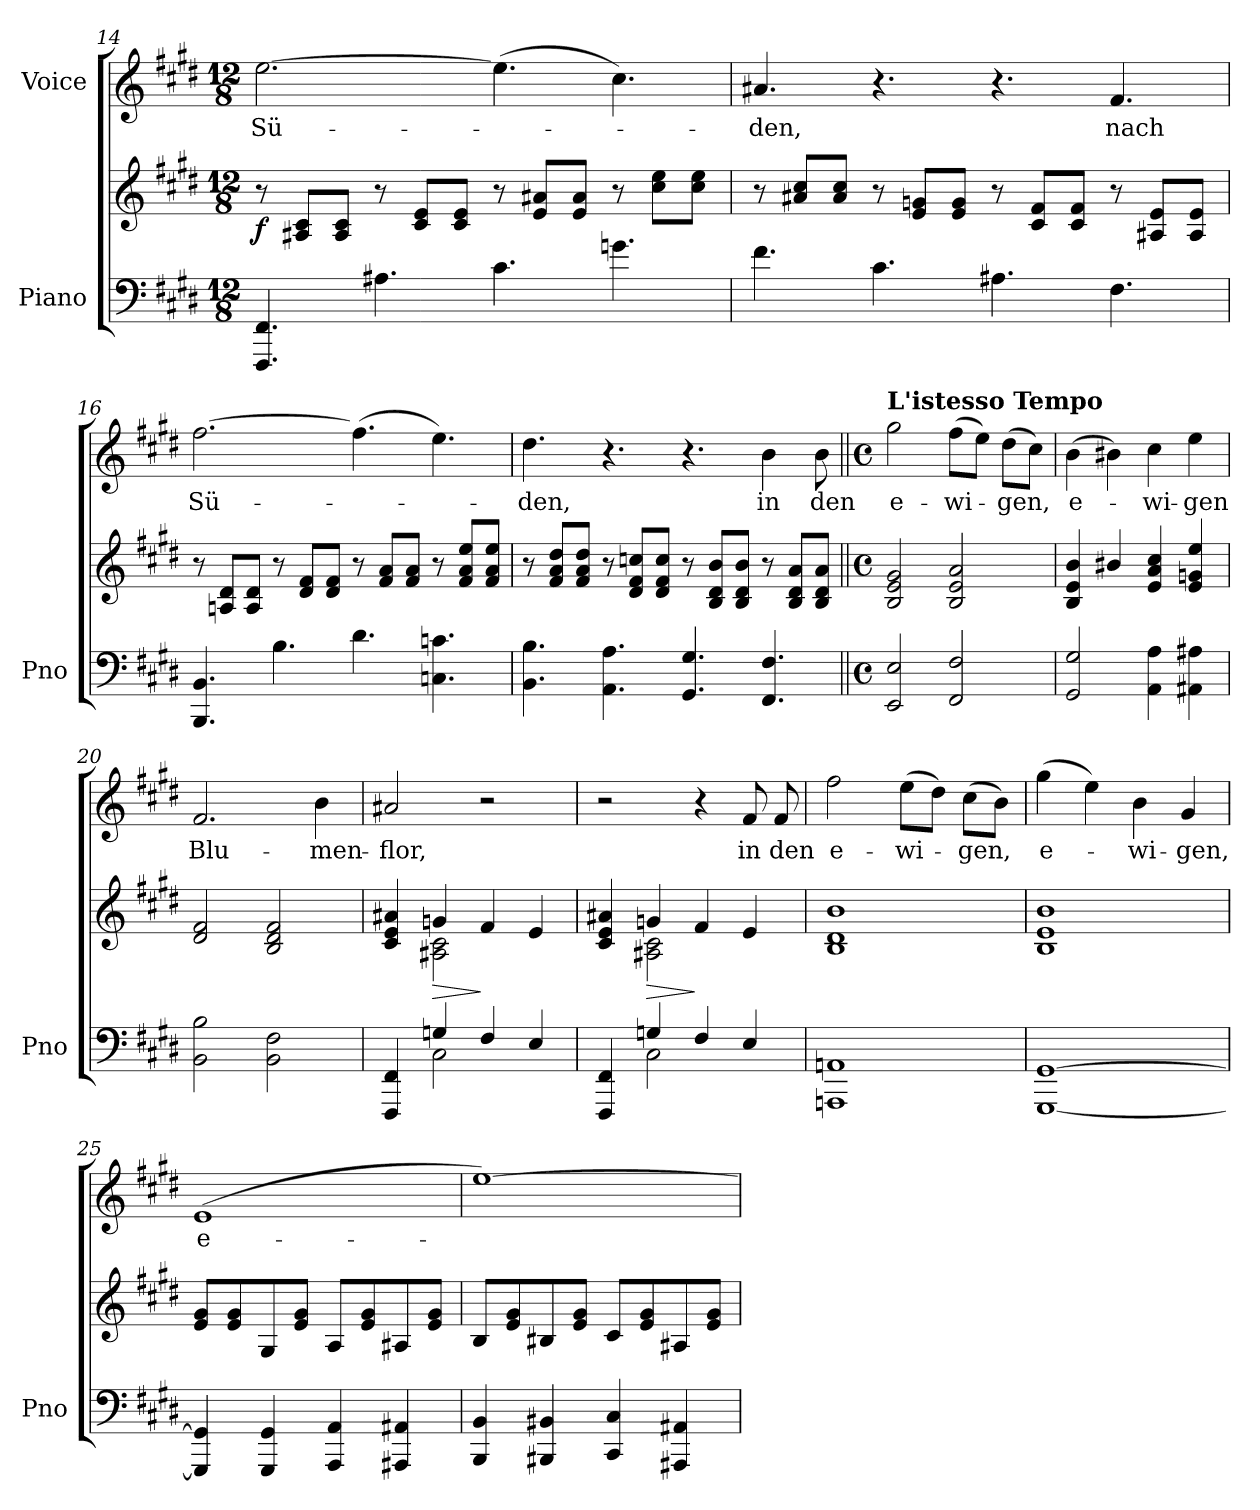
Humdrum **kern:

**kern	**kern	**dynam	**kern	**text
*part2	*part2	*part2	*part1	*part1
*staff3	*staff2	*staff2/3	*staff1	*staff1
*I"Piano	*	*	*I"Voice	*
*I'Pno	*	*	*	*
!!LO:PB:g=z
*clefF4	*clefG2	*	*clefG2	*
*k[f#c#g#d#]	*k[f#c#g#d#]	*	*k[f#c#g#d#]	*
*M12/8	*M12/8	*	*M12/8	*
=14	=14	=14	=14	=14
!	!	!LO:DY:b	!	!LO:LY:b
4.FFF#/ 4.FF#/	8r	f	[2.ee\	Sü-
.	8A#X/ 8c#/L	.	.	.
.	8A#/ 8c#/J	.	.	.
4.A#X\	8r	.	.	.
.	8c#/ 8e/L	.	.	.
.	8c#/ 8e/J	.	.	.
4.c#\	8r	.	(>4.ee\]	.
.	8e/ 8a#X/L	.	.	.
.	8e/ 8a#/J	.	.	.
4.gn\	8r	.	4.cc#\)	.
.	8cc#\ 8ee\L	.	.	.
.	8cc#\ 8ee\J	.	.	.
=15	=15	=15	=15	=15
!	!	!	!	!LO:LY:b
4.f#\	8r	.	4.a#X/	-den,
.	8a#X/ 8cc#/L	.	.	.
.	8a#/ 8cc#/J	.	.	.
4.c#\	8r	.	4.r	.
.	8e/ 8gn/L	.	.	.
.	8e/ 8g/J	.	.	.
4.A#X\	8r	.	4.r	.
.	8c#/ 8f#/L	.	.	.
.	8c#/ 8f#/J	.	.	.
!	!	!	!	!LO:LY:b
4.F#\	8r	.	4.f#/	nach
.	8A#X/ 8e/L	.	.	.
.	8A#/ 8e/J	.	.	.
=16	=16	=16	=16	=16
!	!	!	!	!LO:LY:b
4.BBB/ 4.BB/	8r	.	[2.ff#\	Sü-
.	8An/ 8d#/L	.	.	.
.	8A/ 8d#/J	.	.	.
4.B\	8r	.	.	.
.	8d#/ 8f#/L	.	.	.
.	8d#/ 8f#/J	.	.	.
4.d#\	8r	.	(>4.ff#\]	.
.	8f#/ 8a/L	.	.	.
.	8f#/ 8a/J	.	.	.
4.Cn\ 4.cn\	8r	.	4.ee\)	.
.	8f#/ 8a/ 8ee/L	.	.	.
.	8f#/ 8a/ 8ee/J	.	.	.
!!LO:LB:g=z
=17	=17	=17	=17	=17
!	!	!	!	!LO:LY:b
4.BB\ 4.B\	8r	.	4.dd#\	-den,
.	8f#/ 8a/ 8dd#/L	.	.	.
.	8f#/ 8a/ 8dd#/J	.	.	.
4.AA\ 4.A\	8r	.	4.r	.
.	8d#/ 8f#/ 8ccn/L	.	.	.
.	8d#/ 8f#/ 8cc/J	.	.	.
4.GG#/ 4.G#/	8r	.	4.r	.
.	8B/ 8d#/ 8b/L	.	.	.
.	8B/ 8d#/ 8b/J	.	.	.
!	!	!	!	!LO:LY:b
4.FF#/ 4.F#/	8r	.	4b\	in
.	8B/ 8d#/ 8a/L	.	.	.
!	!	!	!	!LO:LY:b
.	8B/ 8d#/ 8a/J	.	8b\	den
=18||	=18||	=18||	=18||	=18||
*M4/4	*M4/4	*	*M4/4	*
*met(c)	*met(c)	*	*met(c)	*
!	!	!	!LO:TX:a:B:t=L'istesso Tempo	!
!	!	!	!	!LO:LY:b
2EE/ 2E/	2B/ 2e/ 2g#/	.	2gg#\	e-
!	!	!	!	!LO:LY:b
2FF#/ 2F#/	2B/ 2e/ 2a/	.	(>8ff#\L	-wi-
.	.	.	8ee\J)	.
!	!	!	!	!LO:LY:b
.	.	.	(>8dd#\L	-gen,
.	.	.	8cc#\J)	.
=19	=19	=19	=19	=19
!	!	!	!	!LO:LY:b
2GG#/ 2G#/	4B/ 4e/ 4b/	.	(>4b\	e-
.	4b#X/	.	4b#X\)	.
!	!	!	!	!LO:LY:b
4AA\ 4A\	4e/ 4a/ 4cc#/	.	4cc#\	-wi-
!	!	!	!	!LO:LY:b
4AA#X\ 4A#X\	4e/ 4gn/ 4ee/	.	4ee\	-gen
=20	=20	=20	=20	=20
!	!	!	!	!LO:LY:b
2BB\ 2B\	2d#/ 2f#/	.	2.f#/	Blu-
2BB\ 2F#\	2B/ 2d#/ 2f#/	.	.	.
!	!	!	!	!LO:LY:b
.	.	.	4b\	-men-
=21	=21	=21	=21	=21
*^	*^	*	*	*
!	!	!	!	!	!	!LO:LY:b
4FFF#/ 4FF#/	4rAyy	4c#/ 4e/ 4a#X/	4rcyy	.	2a#X/	-flor,
!	!	!	!	!LO:HP:b	!	!
4Gn/	2C#\	4gn/	2A#X\ 2c#\	>	.	.
4F#/	.	4f#/	.	]	2r	.
4E/	4ryy	4e/	4ryy	.	.	.
!!LO:LB:g=z
=22	=22	=22	=22	=22	=22	=22
4FFF#/ 4FF#/	4rAyy	4c#/ 4e/ 4a#X/	4rcyy	.	2r	.
!	!	!	!	!LO:HP:b	!	!
4Gn/	2C#\	4gn/	2A#X\ 2c#\	>	.	.
4F#/	.	4f#/	.	]	4r	.
!	!	!	!	!	!	!LO:LY:b
4E/	4ryy	4e/	4reyy	.	8f#/	in
!	!	!	!	!	!	!LO:LY:b
.	.	.	.	.	8f#/	den
*v	*v	*	*	*	*	*
*	*v	*v	*	*	*
=23	=23	=23	=23	=23
!	!	!	!	!LO:LY:b
1AAAn 1AAn	1B 1d# 1b	.	2ff#\	e-
!	!	!	!	!LO:LY:b
.	.	.	(>8ee\L	-wi-
.	.	.	8dd#\J)	.
!	!	!	!	!LO:LY:b
.	.	.	(>8cc#\L	-gen,
.	.	.	8b\J)	.
=24	=24	=24	=24	=24
!	!	!	!	!LO:LY:b
[1GGG# [1GG#	1B 1e 1b	.	(>4gg#\	e-
.	.	.	4ee\)	.
!	!	!	!	!LO:LY:b
.	.	.	4b\	-wi-
!	!	!	!	!LO:LY:b
.	.	.	4g#/	-gen,
=25	=25	=25	=25	=25
!	!	!	!	!LO:LY:b
4GGG#/] 4GG#/]	8e/ 8g#/L	.	(>1e	e-
.	8e/ 8g#/	.	.	.
4GGG#/ 4GG#/	8G#/	.	.	.
.	8e/ 8g#/J	.	.	.
4AAA/ 4AA/	8A/L	.	.	.
.	8e/ 8g#/	.	.	.
4AAA#X/ 4AA#X/	8A#X/	.	.	.
.	8e/ 8g#/J	.	.	.
=26	=26	=26	=26	=26
4BBB/ 4BB/	8B/L	.	[1ee)	.
.	8e/ 8g#/	.	.	.
4BBB#X/ 4BB#X/	8B#X/	.	.	.
.	8e/ 8g#/J	.	.	.
4CC#/ 4C#/	8c#/L	.	.	.
.	8e/ 8g#/	.	.	.
4AAA#X/ 4AA#X/	8A#X/	.	.	.
.	8e/ 8g#/J	.	.	.
=	=	=	=	=
*-	*-	*-	*-	*-
